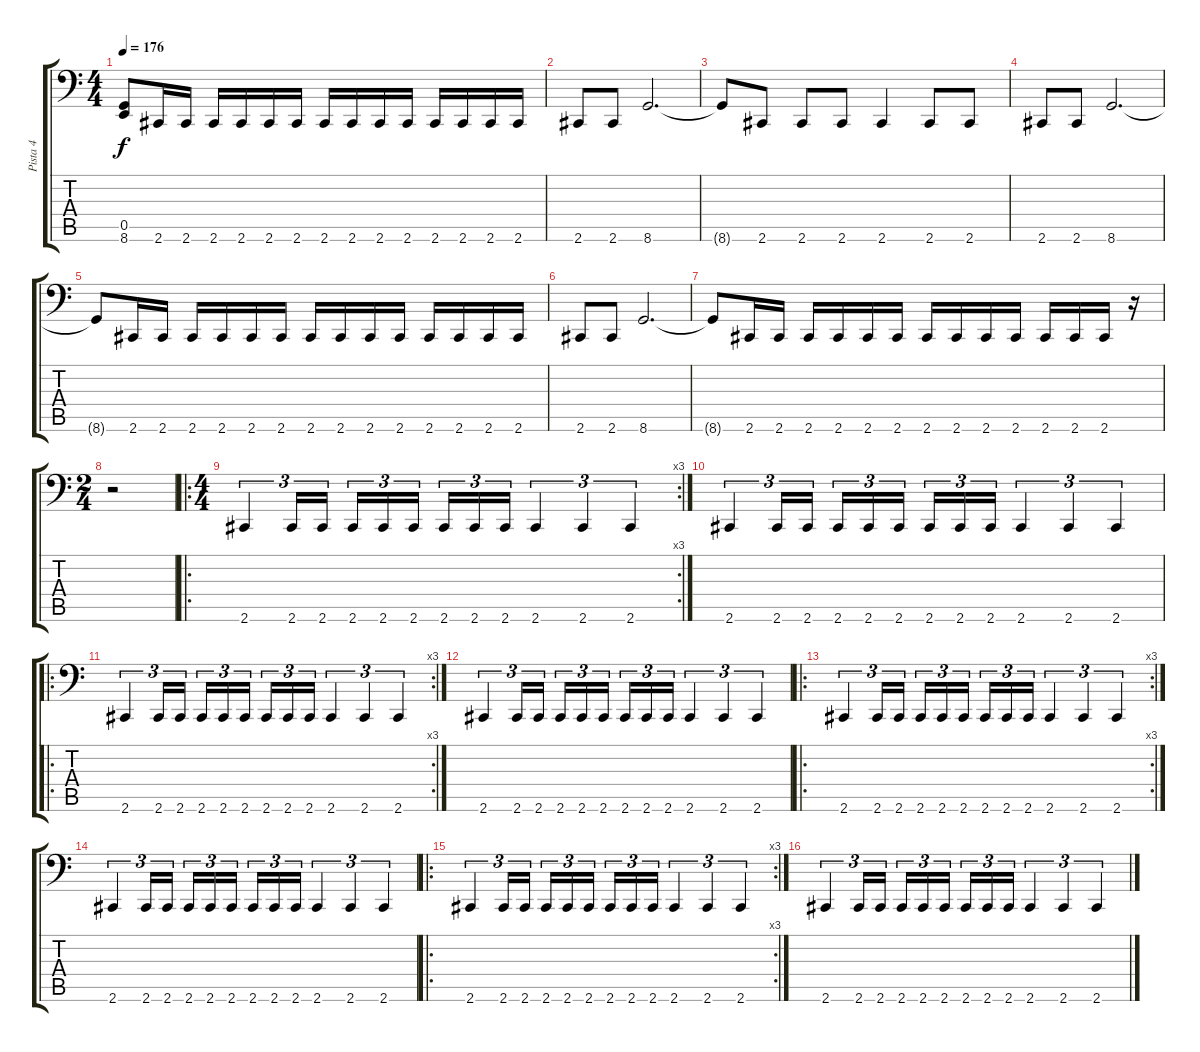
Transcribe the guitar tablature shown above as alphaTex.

\track ("Pista 4" "Pista 4") {instrument slapbass2}
\staff {score tabs}
\tuning (C3 G2 D2 A1 E1 B0) {hide}
\ts (4 4)
\tempo 176
\clef f4
\ks c
(0.5 8.6{t}).8{dy f} 2.6.16 2.6.16 2.6.16 2.6.16 2.6.16 2.6.16 2.6.16 2.6.16 2.6.16 2.6.16 2.6.16 2.6.16 2.6.16 2.6.16 |
2.6.8 2.6.8 8.6.2{d} |
8.6{t}.8 2.6.8 2.6.8 2.6.8 2.6.4 2.6.8 2.6.8 |
2.6.8 2.6.8 8.6.2{d} |
8.6{t}.8 2.6.16 2.6.16 2.6.16 2.6.16 2.6.16 2.6.16 2.6.16 2.6.16 2.6.16 2.6.16 2.6.16 2.6.16 2.6.16 2.6.16 |
2.6.8 2.6.8 8.6.2{d} |
8.6{t}.8 2.6.16 2.6.16 2.6.16 2.6.16 2.6.16 2.6.16 2.6.16 2.6.16 2.6.16 2.6.16 2.6.16 2.6.16 2.6.16 r.16 |
\ts (2 4)
r.2 |
\ro
\rc 3
\ts (4 4)
2.6.4{tu (3 2)} 2.6.16{tu (3 2)} 2.6.16{tu (3 2)} 2.6.16{tu (3 2)} 2.6.16{tu (3 2)} 2.6.16{tu (3 2)} 2.6.16{tu (3 2)} 2.6.16{tu (3 2)} 2.6.16{tu (3 2)} 2.6.4{tu (3 2)} 2.6.4{tu (3 2)} 2.6.4{tu (3 2)} |
2.6.4{tu (3 2)} 2.6.16{tu (3 2)} 2.6.16{tu (3 2)} 2.6.16{tu (3 2)} 2.6.16{tu (3 2)} 2.6.16{tu (3 2)} 2.6.16{tu (3 2)} 2.6.16{tu (3 2)} 2.6.16{tu (3 2)} 2.6.4{tu (3 2)} 2.6.4{tu (3 2)} 2.6.4{tu (3 2)} |
\ro
\rc 3
2.6.4{tu (3 2)} 2.6.16{tu (3 2)} 2.6.16{tu (3 2)} 2.6.16{tu (3 2)} 2.6.16{tu (3 2)} 2.6.16{tu (3 2)} 2.6.16{tu (3 2)} 2.6.16{tu (3 2)} 2.6.16{tu (3 2)} 2.6.4{tu (3 2)} 2.6.4{tu (3 2)} 2.6.4{tu (3 2)} |
2.6.4{tu (3 2)} 2.6.16{tu (3 2)} 2.6.16{tu (3 2)} 2.6.16{tu (3 2)} 2.6.16{tu (3 2)} 2.6.16{tu (3 2)} 2.6.16{tu (3 2)} 2.6.16{tu (3 2)} 2.6.16{tu (3 2)} 2.6.4{tu (3 2)} 2.6.4{tu (3 2)} 2.6.4{tu (3 2)} |
\ro
\rc 3
2.6.4{tu (3 2)} 2.6.16{tu (3 2)} 2.6.16{tu (3 2)} 2.6.16{tu (3 2)} 2.6.16{tu (3 2)} 2.6.16{tu (3 2)} 2.6.16{tu (3 2)} 2.6.16{tu (3 2)} 2.6.16{tu (3 2)} 2.6.4{tu (3 2)} 2.6.4{tu (3 2)} 2.6.4{tu (3 2)} |
2.6.4{tu (3 2)} 2.6.16{tu (3 2)} 2.6.16{tu (3 2)} 2.6.16{tu (3 2)} 2.6.16{tu (3 2)} 2.6.16{tu (3 2)} 2.6.16{tu (3 2)} 2.6.16{tu (3 2)} 2.6.16{tu (3 2)} 2.6.4{tu (3 2)} 2.6.4{tu (3 2)} 2.6.4{tu (3 2)} |
\ro
\rc 3
2.6.4{tu (3 2)} 2.6.16{tu (3 2)} 2.6.16{tu (3 2)} 2.6.16{tu (3 2)} 2.6.16{tu (3 2)} 2.6.16{tu (3 2)} 2.6.16{tu (3 2)} 2.6.16{tu (3 2)} 2.6.16{tu (3 2)} 2.6.4{tu (3 2)} 2.6.4{tu (3 2)} 2.6.4{tu (3 2)} |
2.6.4{tu (3 2)} 2.6.16{tu (3 2)} 2.6.16{tu (3 2)} 2.6.16{tu (3 2)} 2.6.16{tu (3 2)} 2.6.16{tu (3 2)} 2.6.16{tu (3 2)} 2.6.16{tu (3 2)} 2.6.16{tu (3 2)} 2.6.4{tu (3 2)} 2.6.4{tu (3 2)} 2.6.4{tu (3 2)}
